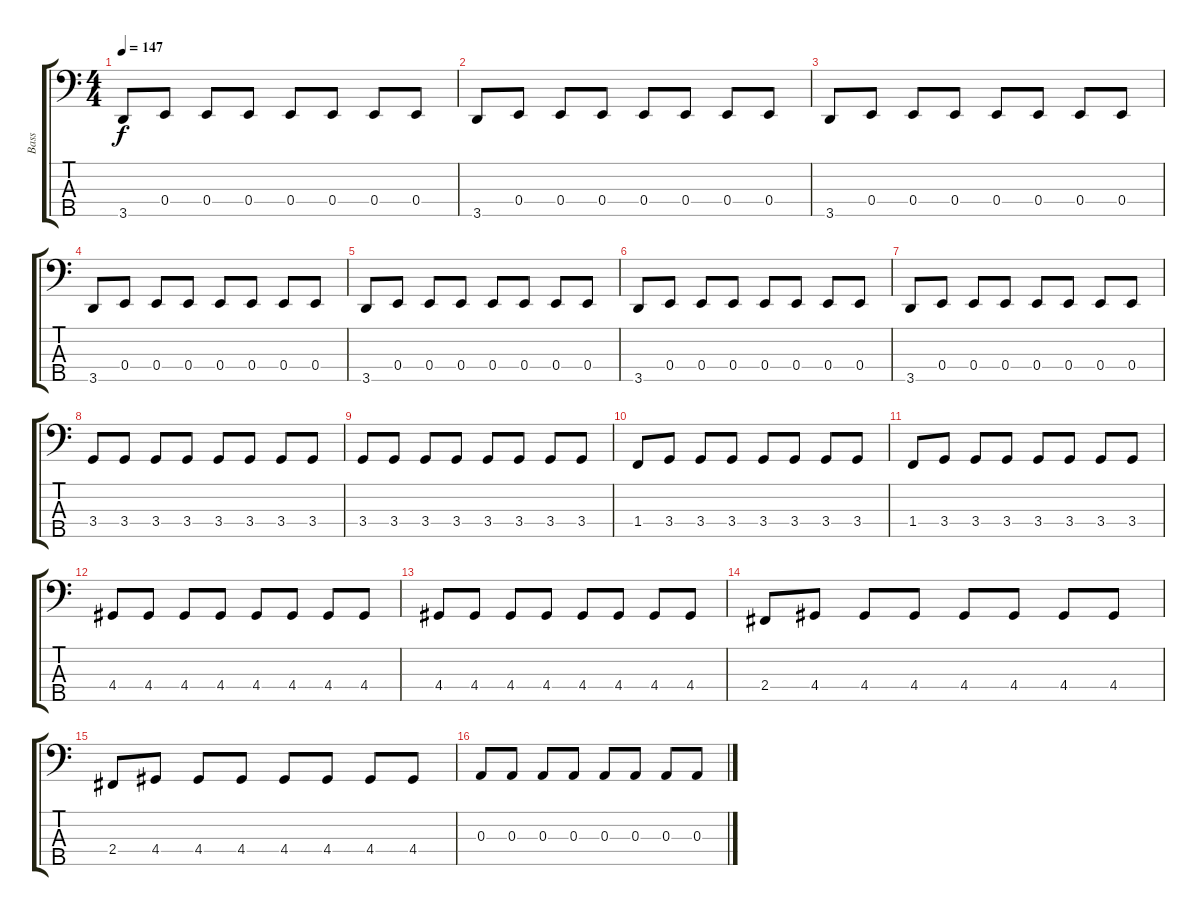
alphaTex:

\track ("Bass" "Bass") {instrument electricbassfinger}
\staff {score tabs}
\tuning (G2 D2 A1 E1 B0) {hide}
\ts (4 4)
\tempo 147
\clef f4
\ks c
3.5.8{dy f} 0.4.8 0.4.8 0.4.8 0.4.8 0.4.8 0.4.8 0.4.8 |
3.5.8 0.4.8 0.4.8 0.4.8 0.4.8 0.4.8 0.4.8 0.4.8 |
3.5.8 0.4.8 0.4.8 0.4.8 0.4.8 0.4.8 0.4.8 0.4.8 |
3.5.8 0.4.8 0.4.8 0.4.8 0.4.8 0.4.8 0.4.8 0.4.8 |
3.5.8 0.4.8 0.4.8 0.4.8 0.4.8 0.4.8 0.4.8 0.4.8 |
3.5.8 0.4.8 0.4.8 0.4.8 0.4.8 0.4.8 0.4.8 0.4.8 |
3.5.8 0.4.8 0.4.8 0.4.8 0.4.8 0.4.8 0.4.8 0.4.8 |
3.4.8 3.4.8 3.4.8 3.4.8 3.4.8 3.4.8 3.4.8 3.4.8 |
3.4.8 3.4.8 3.4.8 3.4.8 3.4.8 3.4.8 3.4.8 3.4.8 |
1.4.8 3.4.8 3.4.8 3.4.8 3.4.8 3.4.8 3.4.8 3.4.8 |
1.4.8 3.4.8 3.4.8 3.4.8 3.4.8 3.4.8 3.4.8 3.4.8 |
4.4.8 4.4.8 4.4.8 4.4.8 4.4.8 4.4.8 4.4.8 4.4.8 |
4.4.8 4.4.8 4.4.8 4.4.8 4.4.8 4.4.8 4.4.8 4.4.8 |
2.4.8 4.4.8 4.4.8 4.4.8 4.4.8 4.4.8 4.4.8 4.4.8 |
2.4.8 4.4.8 4.4.8 4.4.8 4.4.8 4.4.8 4.4.8 4.4.8 |
0.3.8 0.3.8 0.3.8 0.3.8 0.3.8 0.3.8 0.3.8 0.3.8
